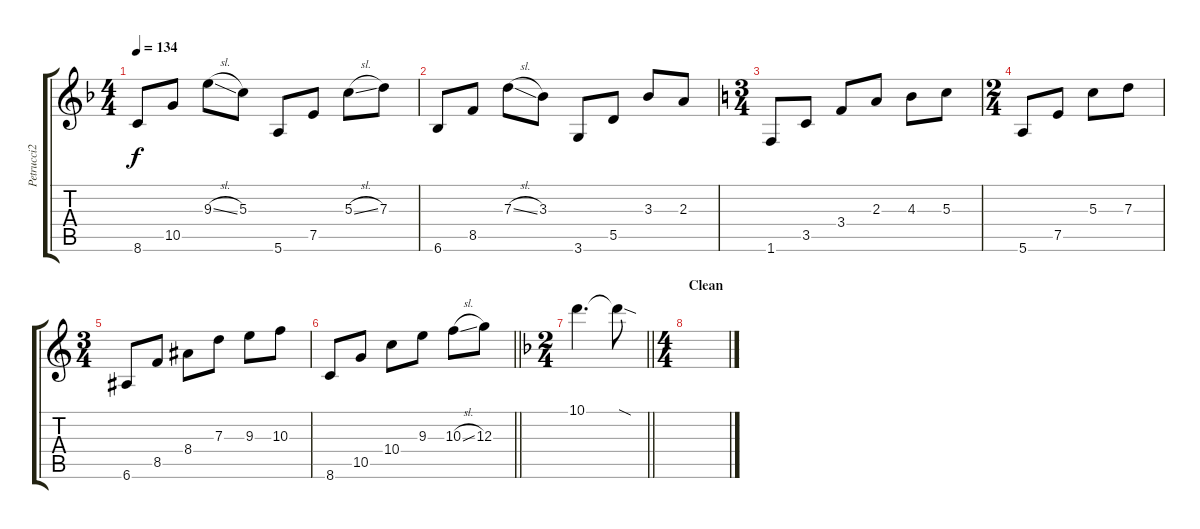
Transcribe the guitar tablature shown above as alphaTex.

\track ("Petrucci2" "Petrucci2") {instrument distortionguitar}
\staff {score tabs}
\tuning (E4 B3 G3 D3 A2 E2) {hide}
\ts (4 4)
\tempo 134
\clef g2
\ks f
8.6.8{dy f} 10.5.8 9.3{sl}.8 5.3.8 5.6.8 7.5.8 5.3{sl}.8 7.3.8 |
6.6.8 8.5.8 7.3{sl}.8 3.3.8 3.6.8 5.5.8 3.3.8 2.3.8 |
\ts (3 4)
\ks c
1.6.8 3.5.8 3.4.8 2.3.8 4.3.8 5.3.8 |
\ts (2 4)
5.6.8 7.5.8 5.3.8 7.3.8 |
\ts (3 4)
6.6.8 8.5.8 8.4.8 7.3.8 9.3.8 10.3.8 |
\barLineRight lightlight
8.6.8 10.5.8 10.4.8 9.3.8 10.3{sl}.8 12.3.8 |
\ts (2 4)
\barLineRight lightlight
\ks f
10.1.4{d} 10.1{sod t}.8 |
\ts (4 4)
\section ("" "Clean")
